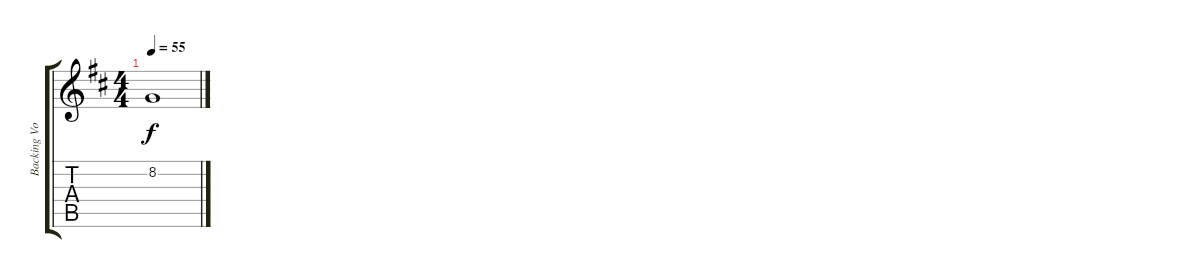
\track ("Backing Vocals" "Backing Vo") {instrument choiraahs}
\staff {score tabs}
\tuning (E4 B3 G3 D3 A2 E2) {hide}
\ts (4 4)
\tempo 55
\clef g2
\ks d
8.2{t}.1{dy f}
